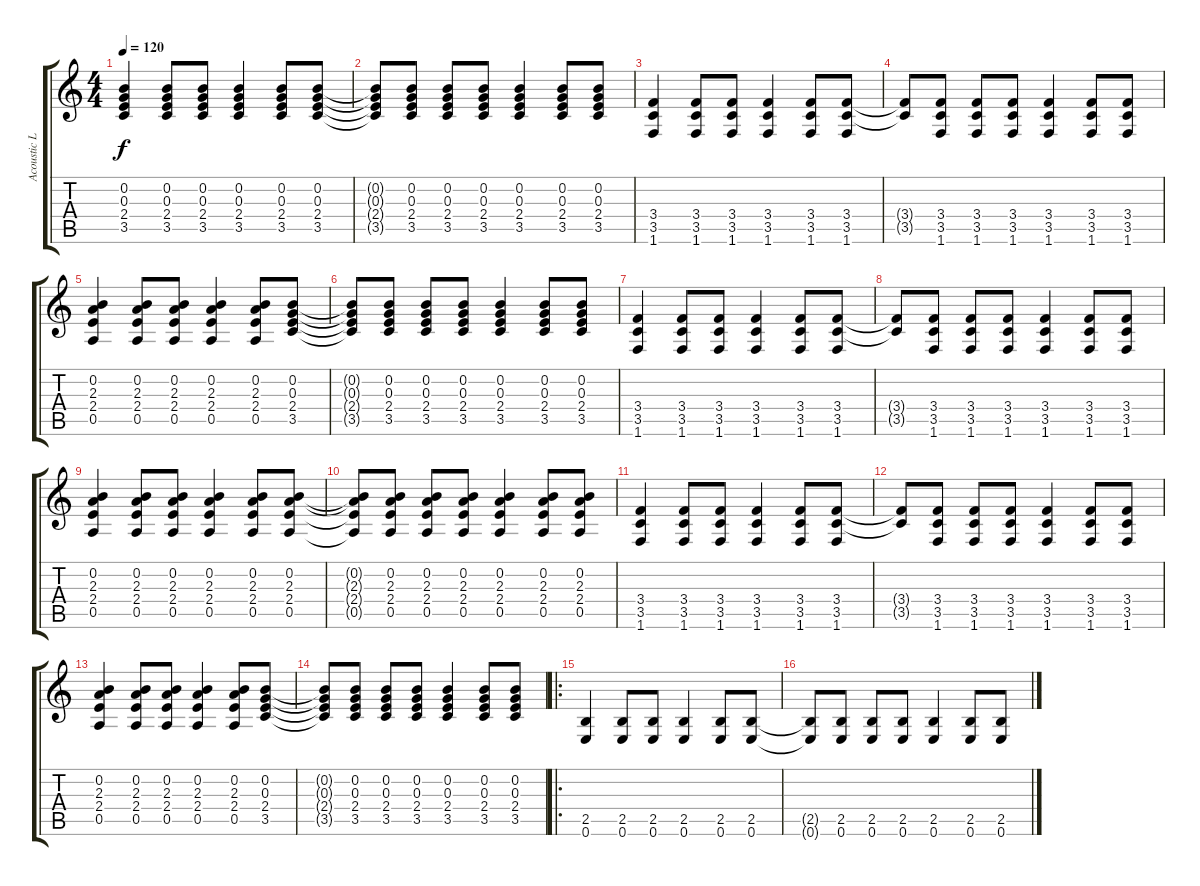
\track ("Acoustic Left" "Acoustic L") {instrument acousticguitarsteel}
\staff {score tabs}
\tuning (E4 B3 G3 D3 A2 E2) {hide}
\ts (4 4)
\tempo 120
\clef g2
\ks c
(0.2 0.3 2.4 3.5).4{dy f} (0.2 0.3 2.4 3.5).8 (0.2 0.3 2.4 3.5).8 (0.2 0.3 2.4 3.5).4 (0.2 0.3 2.4 3.5).8 (0.2 0.3 2.4 3.5).8 |
(0.2{t} 0.3{t} 2.4{t} 3.5{t}).8 (0.2 0.3 2.4 3.5).8 (0.2 0.3 2.4 3.5).8 (0.2 0.3 2.4 3.5).8 (0.2 0.3 2.4 3.5).4 (0.2 0.3 2.4 3.5).8 (0.2 0.3 2.4 3.5).8 |
(3.4 3.5 1.6).4 (3.4 3.5 1.6).8 (3.4 3.5 1.6).8 (3.4 3.5 1.6).4 (3.4 3.5 1.6).8 (3.4 3.5 1.6).8 |
(3.4{t} 3.5{t}).8 (3.4 3.5 1.6).8 (3.4 3.5 1.6).8 (3.4 3.5 1.6).8 (3.4 3.5 1.6).4 (3.4 3.5 1.6).8 (3.4 3.5 1.6).8 |
(0.2 2.3 2.4 0.5).4 (0.2 2.3 2.4 0.5).8 (0.2 2.3 2.4 0.5).8 (0.2 2.3 2.4 0.5).4 (0.2 2.3 2.4 0.5).8 (0.2 0.3 2.4 3.5).8 |
(0.2{t} 0.3{t} 2.4{t} 3.5{t}).8 (0.2 0.3 2.4 3.5).8 (0.2 0.3 2.4 3.5).8 (0.2 0.3 2.4 3.5).8 (0.2 0.3 2.4 3.5).4 (0.2 0.3 2.4 3.5).8 (0.2 0.3 2.4 3.5).8 |
(3.4 3.5 1.6).4 (3.4 3.5 1.6).8 (3.4 3.5 1.6).8 (3.4 3.5 1.6).4 (3.4 3.5 1.6).8 (3.4 3.5 1.6).8 |
(3.4{t} 3.5{t}).8 (3.4 3.5 1.6).8 (3.4 3.5 1.6).8 (3.4 3.5 1.6).8 (3.4 3.5 1.6).4 (3.4 3.5 1.6).8 (3.4 3.5 1.6).8 |
(0.2 2.3 2.4 0.5).4 (0.2 2.3 2.4 0.5).8 (0.2 2.3 2.4 0.5).8 (0.2 2.3 2.4 0.5).4 (0.2 2.3 2.4 0.5).8 (0.2 2.3 2.4 0.5).8 |
(0.2{t} 2.3{t} 2.4{t} 0.5{t}).8 (0.2 2.3 2.4 0.5).8 (0.2 2.3 2.4 0.5).8 (0.2 2.3 2.4 0.5).8 (0.2 2.3 2.4 0.5).4 (0.2 2.3 2.4 0.5).8 (0.2 2.3 2.4 0.5).8 |
(3.4 3.5 1.6).4 (3.4 3.5 1.6).8 (3.4 3.5 1.6).8 (3.4 3.5 1.6).4 (3.4 3.5 1.6).8 (3.4 3.5 1.6).8 |
(3.4{t} 3.5{t}).8 (3.4 3.5 1.6).8 (3.4 3.5 1.6).8 (3.4 3.5 1.6).8 (3.4 3.5 1.6).4 (3.4 3.5 1.6).8 (3.4 3.5 1.6).8 |
(0.2 2.3 2.4 0.5).4 (0.2 2.3 2.4 0.5).8 (0.2 2.3 2.4 0.5).8 (0.2 2.3 2.4 0.5).4 (0.2 2.3 2.4 0.5).8 (0.2 0.3 2.4 3.5).8 |
(0.2{t} 0.3{t} 2.4{t} 3.5{t}).8 (0.2 0.3 2.4 3.5).8 (0.2 0.3 2.4 3.5).8 (0.2 0.3 2.4 3.5).8 (0.2 0.3 2.4 3.5).4 (0.2 0.3 2.4 3.5).8 (0.2 0.3 2.4 3.5).8 |
\ro
(2.5 0.6).4{volume 9} (2.5 0.6).8 (2.5 0.6).8 (2.5 0.6).4 (2.5 0.6).8 (2.5 0.6).8 |
(2.5{t} 0.6{t}).8 (2.5 0.6).8 (2.5 0.6).8 (2.5 0.6).8 (2.5 0.6).4 (2.5 0.6).8 (2.5 0.6).8
